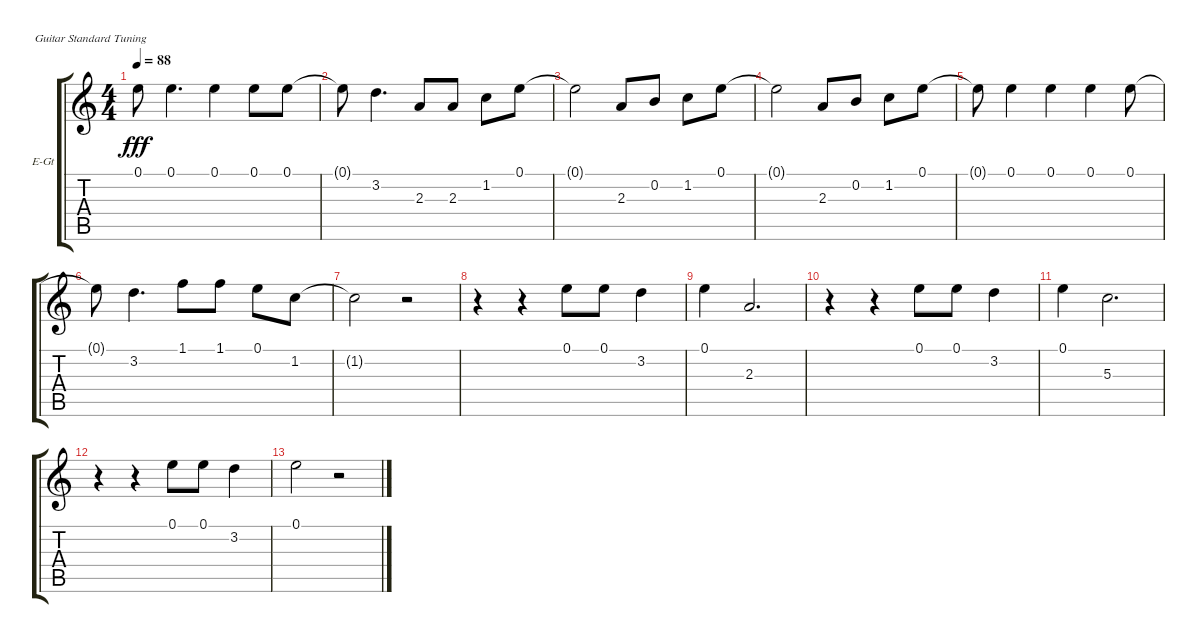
\defaultSystemsLayout 4
\bracketExtendMode groupsimilarinstruments
\firstSystemTrackNameOrientation horizontal
\otherSystemsTrackNameOrientation horizontal
\track ("Electric Guitar" "E-Gt") {instrument distortionguitar}
\staff {score tabs}
\tuning (E4 B3 G3 D3 A2 E2)
\ts (4 4)
\tempo 88
\clef g2
\scale
0.333333
\ks c
0.1{t}.8{dy fff} 0.1.4{d} 0.1.4 0.1.8 0.1.8 |
\scale
0.333333 0.1{t}.8 3.2.4{d} 2.3.8 2.3.8 1.2.8 0.1.8 |
\scale
0.333333 0.1{t}.2 2.3.8 0.2.8 1.2.8 0.1.8 |
\scale
0.333333 0.1{t}.2 2.3.8 0.2.8 1.2.8 0.1.8 |
\scale
0.333333 0.1{t}.8 0.1.4 0.1.4 0.1.4 0.1.8 |
\scale
0.333333 0.1{t}.8 3.2.4{d} 1.1.8 1.1.8 0.1.8 1.2.8 |
\scale
0.333333 1.2{t}.2 r.2 |
\scale
0.333333 r.4 r.4 0.1.8 0.1.8 3.2.4 |
\scale
0.333333 0.1.4 2.3.2{d} |
\scale
0.333333 r.4 r.4 0.1.8 0.1.8 3.2.4 |
\scale
0.333333 0.1.4 5.3.2{d} |
\scale
0.333333 r.4 r.4 0.1.8 0.1.8 3.2.4 |
\scale
0.333333 0.1.2 r.2 |
\scale
0.333333
